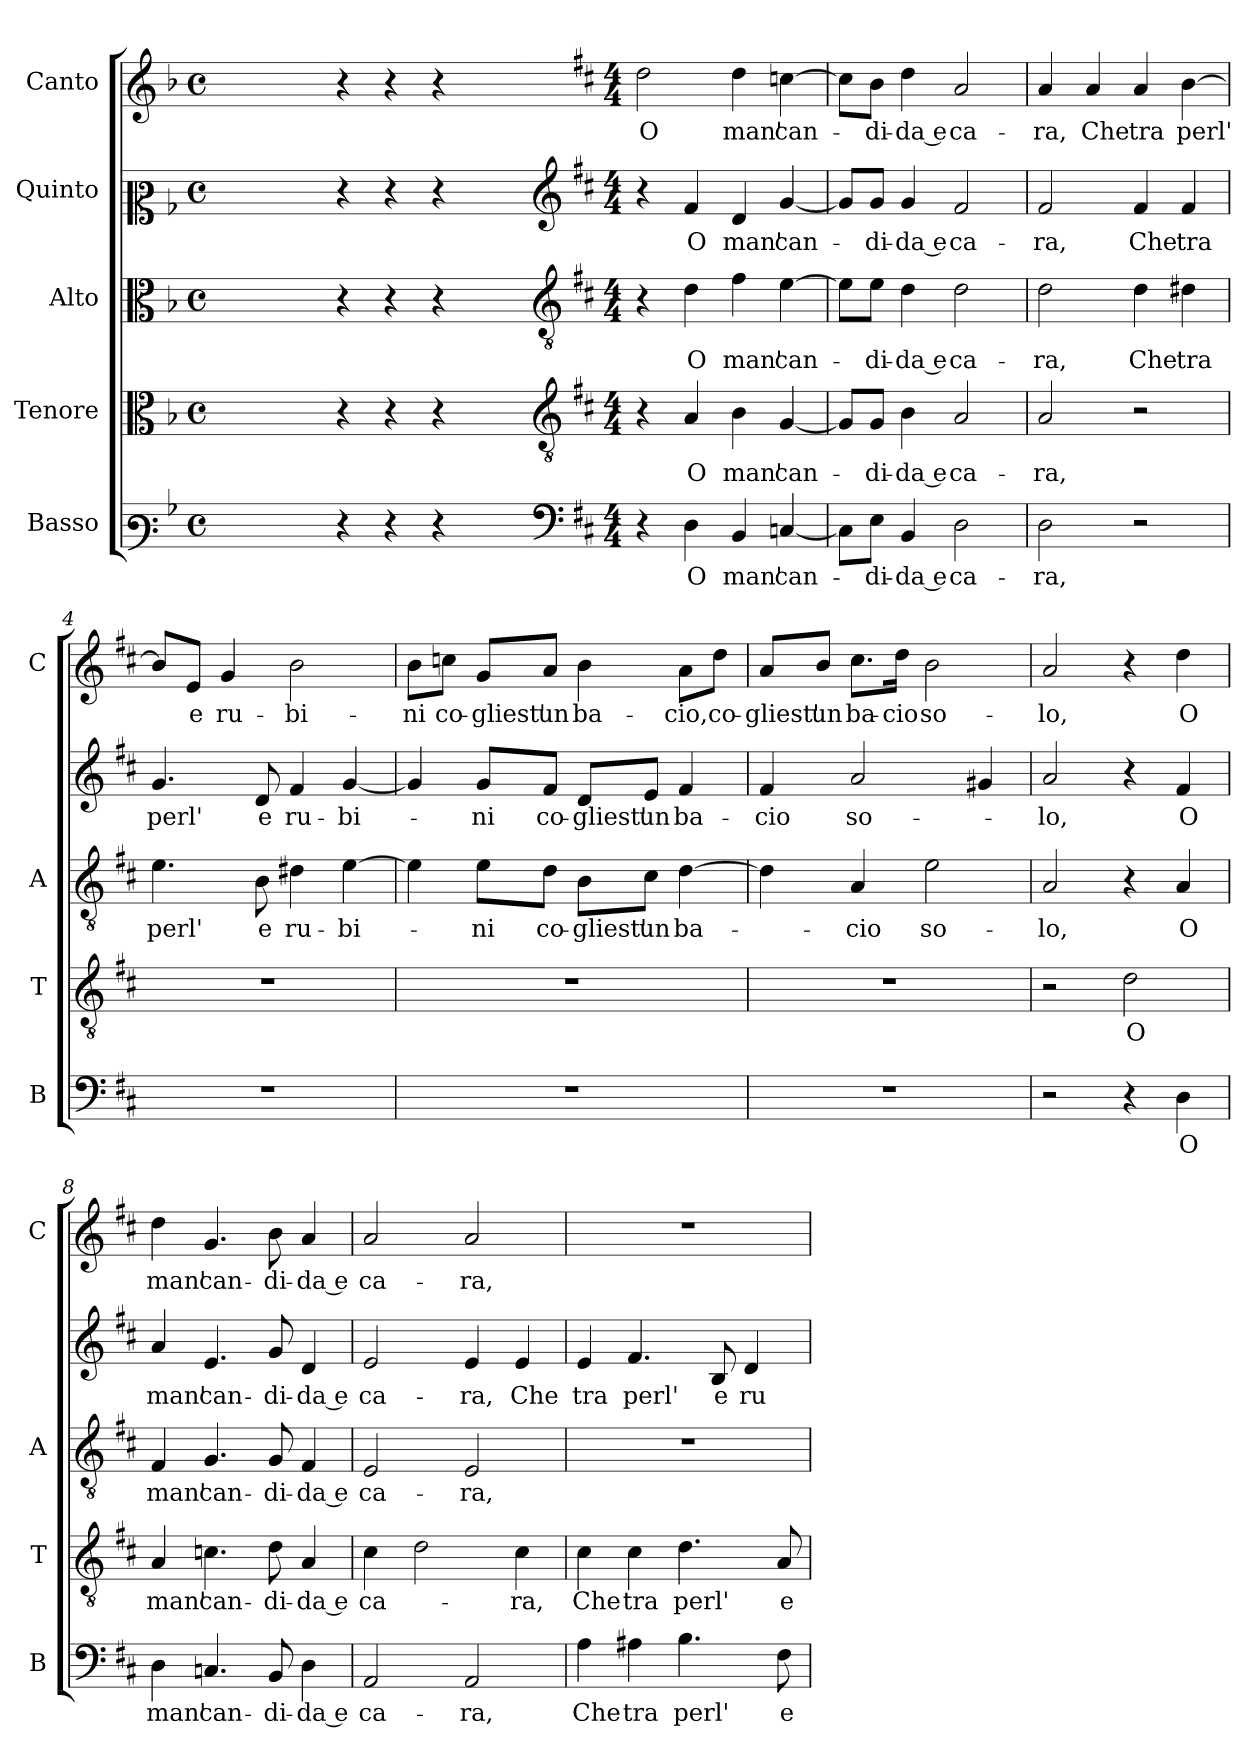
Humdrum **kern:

**kern	**text	**kern	**text	**kern	**text	**kern	**text	**kern	**text
*part5	*part5	*part4	*part4	*part3	*part3	*part2	*part2	*part1	*part1
*staff5	*staff5	*staff4	*staff4	*staff3	*staff3	*staff2	*staff2	*staff1	*staff1
*I"Basso	*	*I"Tenore	*	*I"Alto	*	*I"Quinto	*	*I"Canto	*
*I'B	*	*I'T	*	*I'A	*	*	*	*I'C	*
*clefF3	*	*clefC3	*	*clefC3	*	*clefC2	*	*clefG2	*
*k[b-]	*	*k[b-]	*	*k[b-]	*	*k[b-]	*	*k[b-]	*
*F:	*	*F:	*	*F:	*	*F:	*	*F:	*
*M4/4	*	*M4/4	*	*M4/4	*	*M4/4	*	*M4/4	*
*met(c)	*	*met(c)	*	*met(c)	*	*met(c)	*	*met(c)	*
=	=	=	=	=	=	=	=	=	=
1ryy	.	1ryy	.	1ryy	.	1ryy	.	1ryy	.
=1X-	=1X-	=1X-	=1X-	=1X-	=1X-	=1X-	=1X-	=1X-	=1X-
4r	.	4r	.	4r	.	4r	.	4r	.
4r	.	4r	.	4r	.	4r	.	4r	.
4r	.	4r	.	4r	.	4r	.	4r	.
4ryy	.	4ryy	.	4ryy	.	4ryy	.	4ryy	.
=1-	=1-	=1-	=1-	=1-	=1-	=1-	=1-	=1-	=1-
*clefF4	*	*clefGv2	*	*clefGv2	*	*clefG2	*	*	*
*k[f#c#]	*	*k[f#c#]	*	*k[f#c#]	*	*k[f#c#]	*	*k[f#c#]	*
*D:	*	*D:	*	*D:	*	*D:	*	*D:	*
*M4/4	*	*M4/4	*	*M4/4	*	*M4/4	*	*M4/4	*
!	!	!	!	!	!	!	!	!	!LO:LY:b
4r	.	4r	.	4r	.	4r	.	2dd\	O
!	!LO:LY:b	!	!LO:LY:b	!	!LO:LY:b	!	!LO:LY:b	!	!
4D\	O	4A/	O	4d\	O	4f#/	O	.	.
!	!LO:LY:b	!	!LO:LY:b	!	!LO:LY:b	!	!LO:LY:b	!	!LO:LY:b
4BB/	man'	4B\	man'	4f#\	man'	4d/	man'	4dd\	man'
!	!LO:LY:b	!	!LO:LY:b	!	!LO:LY:b	!	!LO:LY:b	!	!LO:LY:b
[4Cn/	can-	[4G/	can-	[4e\	can-	[4g/	can-	[4ccn\	can-
=2	=2	=2	=2	=2	=2	=2	=2	=2	=2
8C\L]	.	8G/L]	.	8e\L]	.	8g/L]	.	8cc\L]	.
!	!LO:LY:b	!	!LO:LY:b	!	!LO:LY:b	!	!LO:LY:b	!	!LO:LY:b
8E\J	-di-	8G/J	-di-	8e\J	-di-	8g/J	-di-	8b\J	-di-
!	!LO:LY:b	!	!LO:LY:b	!	!LO:LY:b	!	!LO:LY:b	!	!LO:LY:b
4BB/	-da e	4B\	-da e	4d\	-da e	4g/	-da e	4dd\	-da e
!	!LO:LY:b	!	!LO:LY:b	!	!LO:LY:b	!	!LO:LY:b	!	!LO:LY:b
2D\	ca-	2A/	ca-	2d\	ca-	2f#/	ca-	2a/	ca-
=3	=3	=3	=3	=3	=3	=3	=3	=3	=3
!	!LO:LY:b	!	!LO:LY:b	!	!LO:LY:b	!	!LO:LY:b	!	!LO:LY:b
2D\	-ra,	2A/	-ra,	2d\	-ra,	2f#/	-ra,	4a/	-ra,
!	!	!	!	!	!	!	!	!	!LO:LY:b
.	.	.	.	.	.	.	.	4a/	Che
!	!	!	!	!	!LO:LY:b	!	!LO:LY:b	!	!LO:LY:b
2r	.	2r	.	4d\	Che	4f#/	Che	4a/	tra
!	!	!	!	!	!LO:LY:b	!	!LO:LY:b	!	!LO:LY:b
.	.	.	.	4d#X\	tra	4f#/	tra	[4b\	perl'
=4	=4	=4	=4	=4	=4	=4	=4	=4	=4
!	!	!	!	!	!LO:LY:b	!	!LO:LY:b	!	!
1r	.	1r	.	4.e\	perl'	4.g/	perl'	8b/L]	.
!	!	!	!	!	!	!	!	!	!LO:LY:b
.	.	.	.	.	.	.	.	8e/J	e
!	!	!	!	!	!	!	!	!	!LO:LY:b
.	.	.	.	.	.	.	.	4g/	ru-
!	!	!	!	!	!LO:LY:b	!	!LO:LY:b	!	!
.	.	.	.	8B\	e	8d/	e	.	.
!	!	!	!	!	!LO:LY:b	!	!LO:LY:b	!	!LO:LY:b
.	.	.	.	4d#X\	ru-	4f#/	ru-	2b\	-bi-
!	!	!	!	!	!LO:LY:b	!	!LO:LY:b	!	!
.	.	.	.	[4e\	-bi-	[4g/	-bi-	.	.
!!LO:LB:g=z
=5	=5	=5	=5	=5	=5	=5	=5	=5	=5
!	!	!	!	!	!	!	!	!	!LO:LY:b
1r	.	1r	.	4e\]	.	4g/]	.	8b\L	-ni
!	!	!	!	!	!	!	!	!	!LO:LY:b
.	.	.	.	.	.	.	.	8ccn\J	co-
!	!	!	!	!	!LO:LY:b	!	!LO:LY:b	!	!LO:LY:b
.	.	.	.	8e\L	-ni	8g/L	-ni	8g/L	-gliest'
!	!	!	!	!	!LO:LY:b	!	!LO:LY:b	!	!LO:LY:b
.	.	.	.	8d\J	co-	8f#/J	co-	8a/J	un
!	!	!	!	!	!LO:LY:b	!	!LO:LY:b	!	!LO:LY:b
.	.	.	.	8B\L	-gliest'	8d/L	-gliest'	4b\	ba-
!	!	!	!	!	!LO:LY:b	!	!LO:LY:b	!	!
.	.	.	.	8c#\J	un	8e/J	un	.	.
!	!	!	!	!	!LO:LY:b	!	!LO:LY:b	!	!LO:LY:b
.	.	.	.	[4d\	ba-	4f#/	ba-	8a\L	-cio,
!	!	!	!	!	!	!	!	!	!LO:LY:b
.	.	.	.	.	.	.	.	8dd\J	co-
=6	=6	=6	=6	=6	=6	=6	=6	=6	=6
!	!	!	!	!	!	!	!LO:LY:b	!	!LO:LY:b
1r	.	1r	.	4d\]	.	4f#/	-cio	8a/L	-gliest'
!	!	!	!	!	!	!	!	!	!LO:LY:b
.	.	.	.	.	.	.	.	8b/J	un
!	!	!	!	!	!LO:LY:b	!	!LO:LY:b	!	!LO:LY:b
.	.	.	.	4A/	-cio	2a/	so-	8.cc#\L	ba-
!	!	!	!	!	!	!	!	!	!LO:LY:b
.	.	.	.	.	.	.	.	16dd\Jk	-cio
!	!	!	!	!	!LO:LY:b	!	!	!	!LO:LY:b
.	.	.	.	2e\	so-	.	.	2b\	so-
.	.	.	.	.	.	4g#X/	.	.	.
=7	=7	=7	=7	=7	=7	=7	=7	=7	=7
!	!	!	!	!	!LO:LY:b	!	!LO:LY:b	!	!LO:LY:b
2r	.	2r	.	2A/	lo,	2a/	lo,	2a/	-lo,
!	!	!	!LO:LY:b	!	!	!	!	!	!
4r	.	2d\	O	4r	.	4r	.	4r	.
!	!LO:LY:b	!	!	!	!LO:LY:b	!	!LO:LY:b	!	!LO:LY:b
4D\	O	.	.	4A/	O	4f#/	O	4dd\	O
=8	=8	=8	=8	=8	=8	=8	=8	=8	=8
!	!LO:LY:b	!	!LO:LY:b	!	!LO:LY:b	!	!LO:LY:b	!	!LO:LY:b
4D\	man'	4A/	man'	4F#/	man'	4a/	man'	4dd\	man'
!	!LO:LY:b	!	!LO:LY:b	!	!LO:LY:b	!	!LO:LY:b	!	!LO:LY:b
4.Cn/	can-	4.cn\	can-	4.G/	can-	4.e/	can-	4.g/	can-
!	!LO:LY:b	!	!LO:LY:b	!	!LO:LY:b	!	!LO:LY:b	!	!LO:LY:b
8BB/	-di-	8d\	-di-	8G/	-di-	8g/	-di-	8b\	-di-
!	!LO:LY:b	!	!LO:LY:b	!	!LO:LY:b	!	!LO:LY:b	!	!LO:LY:b
4D\	-da e	4A/	-da e	4F#/	-da e	4d/	-da e	4a/	-da e
=9	=9	=9	=9	=9	=9	=9	=9	=9	=9
!	!LO:LY:b	!	!LO:LY:b	!	!LO:LY:b	!	!LO:LY:b	!	!LO:LY:b
2AA/	ca-	4c#\	ca-	2E/	ca-	2e/	ca-	2a/	ca-
.	.	2d\	.	.	.	.	.	.	.
!	!LO:LY:b	!	!	!	!LO:LY:b	!	!LO:LY:b	!	!LO:LY:b
2AA/	-ra,	.	.	2E/	-ra,	4e/	-ra,	2a/	-ra,
!	!	!	!LO:LY:b	!	!	!	!LO:LY:b	!	!
.	.	4c#\	-ra,	.	.	4e/	Che	.	.
!!LO:PB:g=z
=10	=10	=10	=10	=10	=10	=10	=10	=10	=10
!	!LO:LY:b	!	!LO:LY:b	!	!	!	!LO:LY:b	!	!
4A\	Che	4c#\	Che	1r	.	4e/	tra	1r	.
!	!LO:LY:b	!	!LO:LY:b	!	!	!	!LO:LY:b	!	!
4A#X\	tra	4c#\	tra	.	.	4.f#/	perl'	.	.
!	!LO:LY:b	!	!LO:LY:b	!	!	!	!	!	!
4.B\	perl'	4.d\	perl'	.	.	.	.	.	.
!	!	!	!	!	!	!	!LO:LY:b	!	!
.	.	.	.	.	.	8B/	e	.	.
!	!	!	!	!	!	!	!LO:LY:b	!	!
.	.	.	.	.	.	4d/	ru-	.	.
!	!LO:LY:b	!	!LO:LY:b	!	!	!	!	!	!
8F#\	e	8A/	e	.	.	.	.	.	.
=	=	=	=	=	=	=	=	=	=
*-	*-	*-	*-	*-	*-	*-	*-	*-	*-
